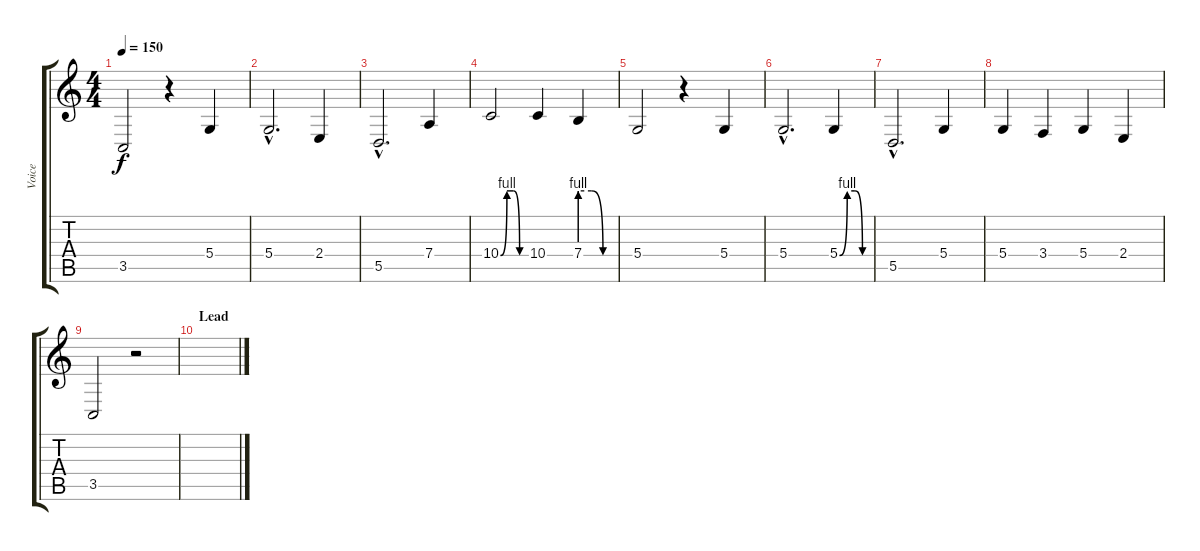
\track ("Voice" "Voice") {instrument choiraahs}
\staff {score tabs}
\tuning (E4 B3 G3 D3 A2 E2) {hide}
\ts (4 4)
\tempo 150
\clef g2
\ks c
3.5.2{dy f} r.4 5.4.4 |
5.4{hac}.2{d} 2.4.4 |
5.5{hac}.2{d} 7.4.4 |
10.4{be (custom 0 0 15 4 30 4 45 0 60 0)}.2 10.4.4 7.4{be (custom 0 4 20 4 40 0 60 0)}.4 |
5.4.2 r.4 5.4.4 |
5.4{hac}.2{d} 5.4{be (custom 0 0 15 4 30 4 45 0 60 0)}.4 |
5.5{hac}.2{d} 5.4.4 |
5.4.4 3.4.4 5.4.4 2.4.4 |
3.5.2 r.2 |
\section ("" "Lead")
